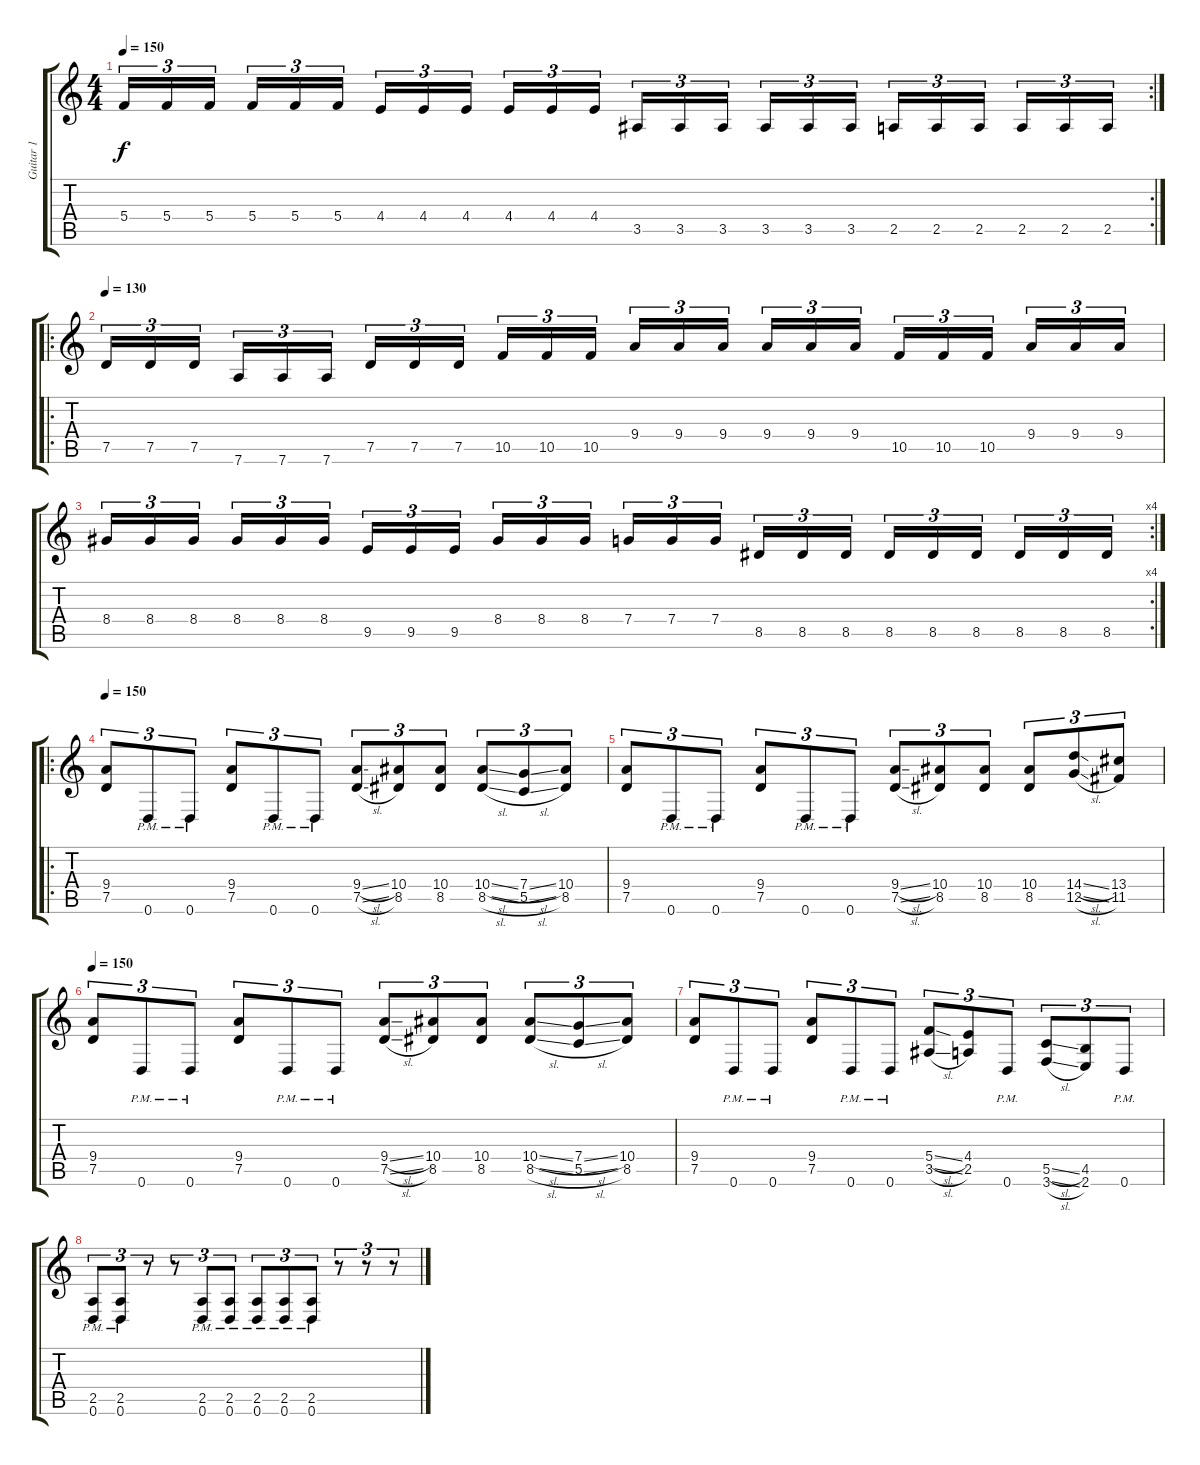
\track ("Guitar 1" "Guitar 1") {instrument distortionguitar}
\staff {score tabs}
\tuning (D4 A3 F3 C3 G2 D2) {hide}
\rc 2
\ts (4 4)
\tempo 150
\clef g2
\ks c
5.4.16{tu (3 2) dy f} 5.4.16{tu (3 2)} 5.4.16{tu (3 2) beam splitsecondary} 5.4.16{tu (3 2)} 5.4.16{tu (3 2)} 5.4.16{tu (3 2)} 4.4.16{tu (3 2)} 4.4.16{tu (3 2)} 4.4.16{tu (3 2) beam splitsecondary} 4.4.16{tu (3 2)} 4.4.16{tu (3 2)} 4.4.16{tu (3 2)} 3.5.16{tu (3 2)} 3.5.16{tu (3 2)} 3.5.16{tu (3 2) beam splitsecondary} 3.5.16{tu (3 2)} 3.5.16{tu (3 2)} 3.5.16{tu (3 2)} 2.5.16{tu (3 2)} 2.5.16{tu (3 2)} 2.5.16{tu (3 2) beam splitsecondary} 2.5.16{tu (3 2)} 2.5.16{tu (3 2)} 2.5.16{tu (3 2)} |
\ro
\tempo 130
7.5.16{tu (3 2)} 7.5.16{tu (3 2)} 7.5.16{tu (3 2) beam splitsecondary} 7.6.16{tu (3 2)} 7.6.16{tu (3 2)} 7.6.16{tu (3 2)} 7.5.16{tu (3 2)} 7.5.16{tu (3 2)} 7.5.16{tu (3 2) beam splitsecondary} 10.5.16{tu (3 2)} 10.5.16{tu (3 2)} 10.5.16{tu (3 2)} 9.4.16{tu (3 2)} 9.4.16{tu (3 2)} 9.4.16{tu (3 2) beam splitsecondary} 9.4.16{tu (3 2)} 9.4.16{tu (3 2)} 9.4.16{tu (3 2)} 10.5.16{tu (3 2)} 10.5.16{tu (3 2)} 10.5.16{tu (3 2) beam splitsecondary} 9.4.16{tu (3 2)} 9.4.16{tu (3 2)} 9.4.16{tu (3 2)} |
\rc 4
8.4.16{tu (3 2)} 8.4.16{tu (3 2)} 8.4.16{tu (3 2) beam splitsecondary} 8.4.16{tu (3 2)} 8.4.16{tu (3 2)} 8.4.16{tu (3 2)} 9.5.16{tu (3 2)} 9.5.16{tu (3 2)} 9.5.16{tu (3 2) beam splitsecondary} 8.4.16{tu (3 2)} 8.4.16{tu (3 2)} 8.4.16{tu (3 2)} 7.4.16{tu (3 2)} 7.4.16{tu (3 2)} 7.4.16{tu (3 2) beam splitsecondary} 8.5.16{tu (3 2)} 8.5.16{tu (3 2)} 8.5.16{tu (3 2)} 8.5.16{tu (3 2)} 8.5.16{tu (3 2)} 8.5.16{tu (3 2) beam splitsecondary} 8.5.16{tu (3 2)} 8.5.16{tu (3 2)} 8.5.16{tu (3 2)} |
\ro
\tempo 150
(9.4 7.5).8{tu (3 2)} 0.6{pm}.8{tu (3 2)} 0.6{pm}.8{tu (3 2)} (9.4 7.5).8{tu (3 2)} 0.6{pm}.8{tu (3 2)} 0.6{pm}.8{tu (3 2)} (9.4{sl} 7.5{sl}).8{tu (3 2)} (10.4 8.5).8{tu (3 2)} (10.4 8.5).8{tu (3 2)} (10.4{sl} 8.5{sl}).8{tu (3 2)} (7.4{sl} 5.5{sl}).8{tu (3 2)} (10.4 8.5).8{tu (3 2)} |
(9.4 7.5).8{tu (3 2)} 0.6{pm}.8{tu (3 2)} 0.6{pm}.8{tu (3 2)} (9.4 7.5).8{tu (3 2)} 0.6{pm}.8{tu (3 2)} 0.6{pm}.8{tu (3 2)} (9.4{sl} 7.5{sl}).8{tu (3 2)} (10.4 8.5).8{tu (3 2)} (10.4 8.5).8{tu (3 2)} (10.4 8.5).8{tu (3 2)} (14.4{sl} 12.5{sl}).8{tu (3 2)} (13.4 11.5).8{tu (3 2)} |
\tempo 150
(9.4 7.5).8{tu (3 2)} 0.6{pm}.8{tu (3 2)} 0.6{pm}.8{tu (3 2)} (9.4 7.5).8{tu (3 2)} 0.6{pm}.8{tu (3 2)} 0.6{pm}.8{tu (3 2)} (9.4{sl} 7.5{sl}).8{tu (3 2)} (10.4 8.5).8{tu (3 2)} (10.4 8.5).8{tu (3 2)} (10.4{sl} 8.5{sl}).8{tu (3 2)} (7.4{sl} 5.5{sl}).8{tu (3 2)} (10.4 8.5).8{tu (3 2)} |
(9.4 7.5).8{tu (3 2)} 0.6{pm}.8{tu (3 2)} 0.6{pm}.8{tu (3 2)} (9.4 7.5).8{tu (3 2)} 0.6{pm}.8{tu (3 2)} 0.6{pm}.8{tu (3 2)} (5.4{sl} 3.5{sl}).8{tu (3 2)} (4.4 2.5).8{tu (3 2)} 0.6{pm}.8{tu (3 2)} (5.5{sl} 3.6{sl}).8{tu (3 2)} (4.5 2.6).8{tu (3 2)} 0.6{pm}.8{tu (3 2)} |
(2.5{pm} 0.6{pm}).8{tu (3 2)} (2.5{pm} 0.6{pm}).8{tu (3 2)} r.8{tu (3 2)} r.8{tu (3 2)} (2.5{pm} 0.6{pm}).8{tu (3 2)} (2.5{pm} 0.6{pm}).8{tu (3 2)} (2.5{pm} 0.6{pm}).8{tu (3 2)} (2.5{pm} 0.6{pm}).8{tu (3 2)} (2.5{pm} 0.6{pm}).8{tu (3 2)} r.8{tu (3 2)} r.8{tu (3 2)} r.8{tu (3 2)}
